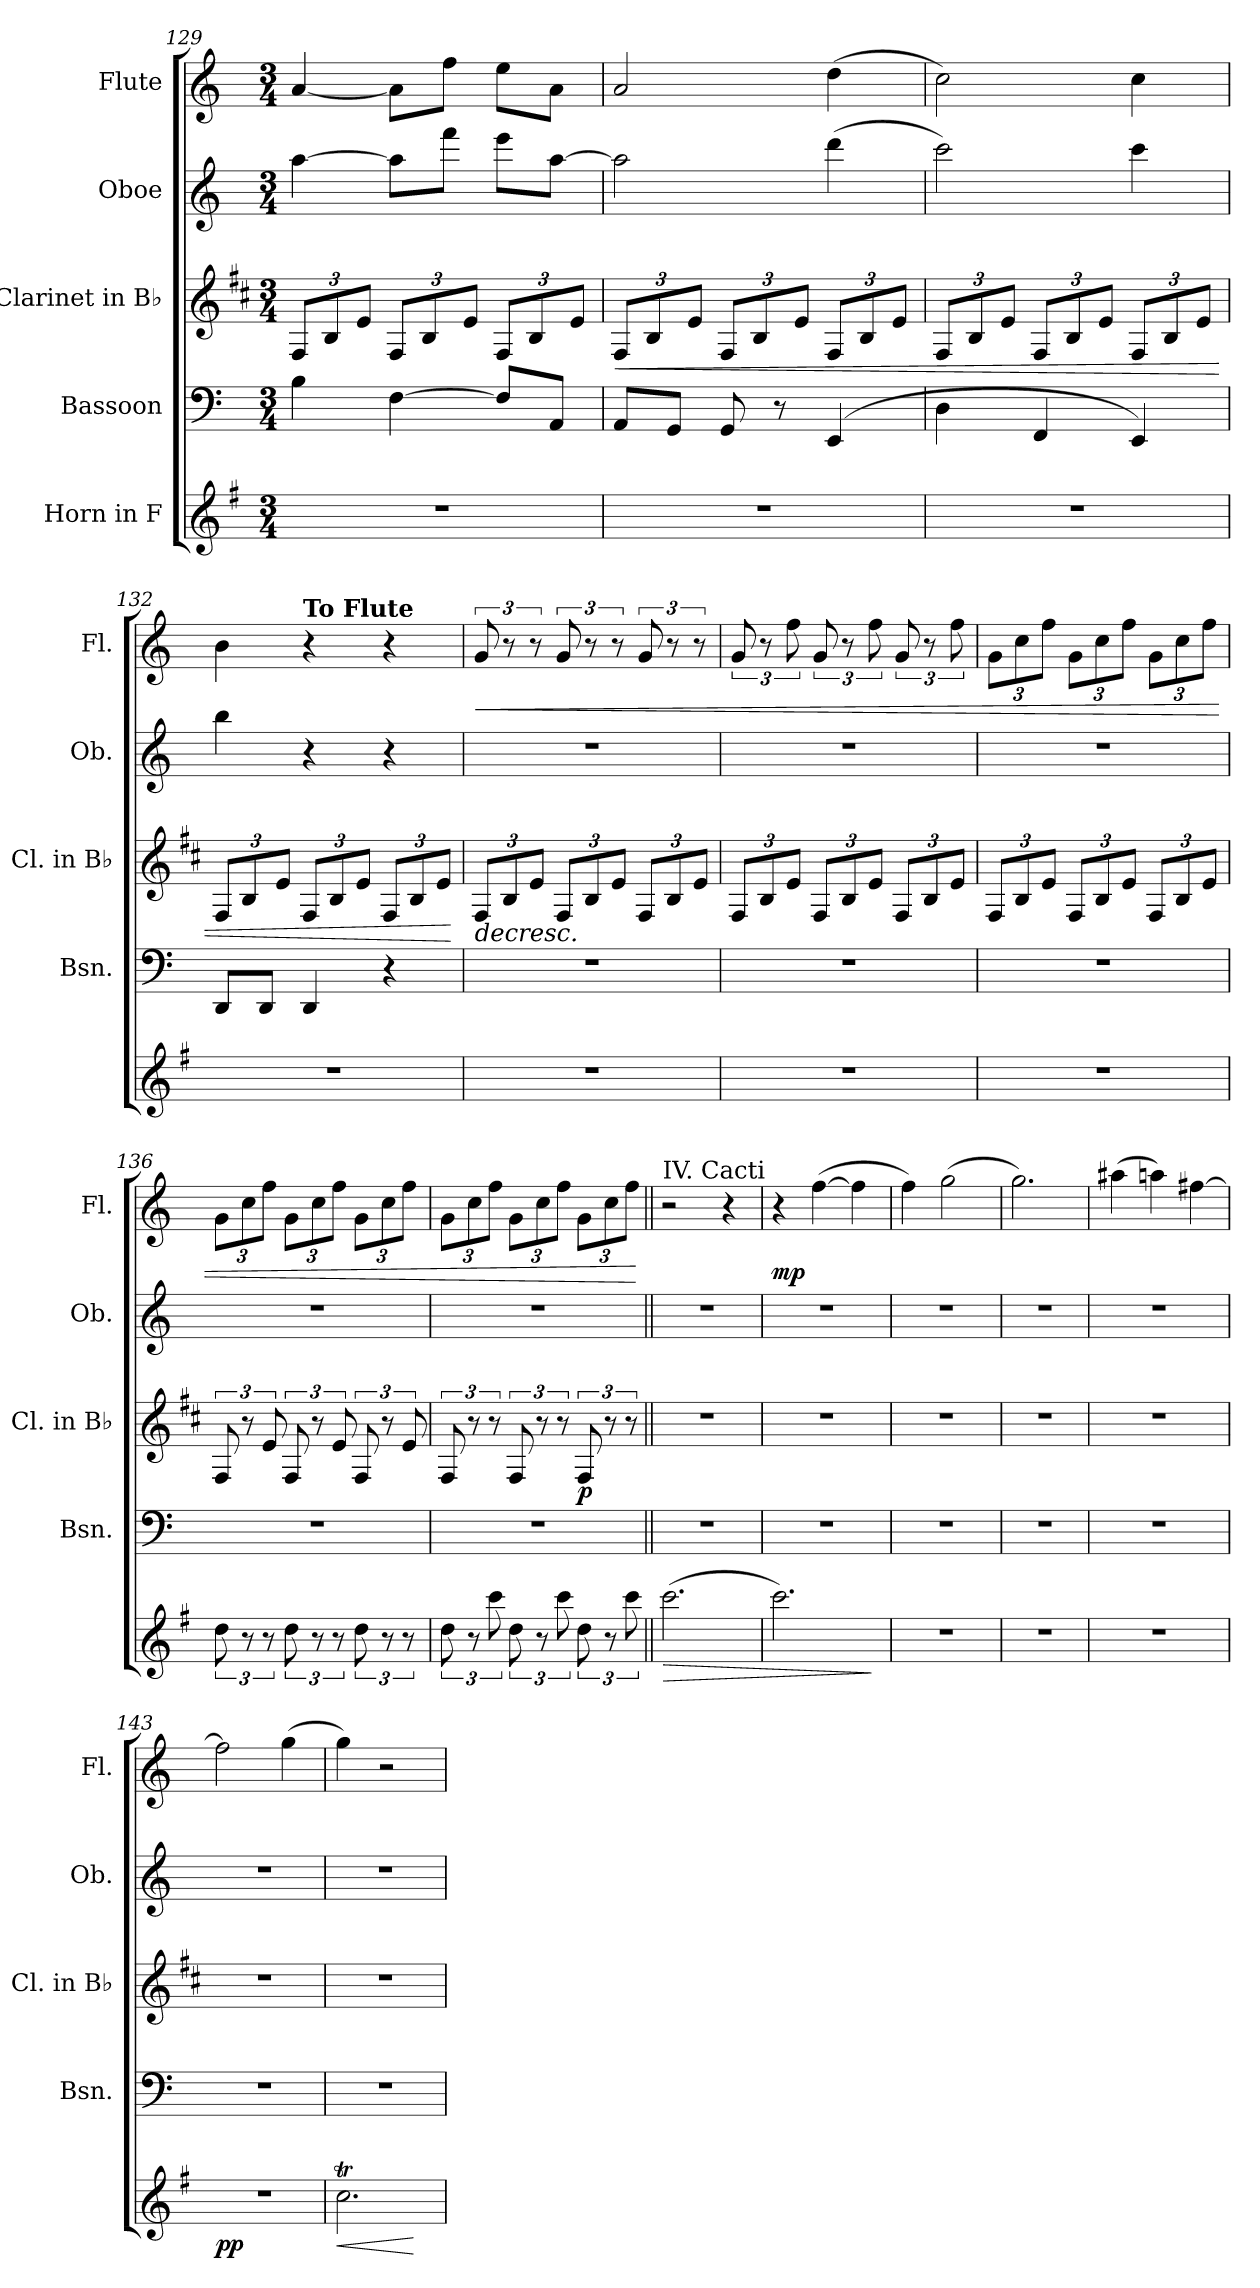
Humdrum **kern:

**kern	**dynam	**kern	**kern	**dynam	**kern	**kern	**dynam
*part5	*part5	*part4	*part3	*part3	*part2	*part1	*part1
*staff5	*staff5	*staff4	*staff3	*staff3	*staff2	*staff1	*staff1
*I"Horn in F	*	*I"Bassoon	*I"Clarinet in B♭	*	*I"Oboe	*I"Flute	*
*	*	*I'Bsn.	*I'Cl. in B♭	*	*I'Ob.	*I'Fl.	*
!!LO:LB:g=z
*clefG2	*	*clefF4	*clefG2	*	*clefG2	*clefG2	*
*ITrd4c7	*	*	*ITrd1c2	*	*	*ITrd-7c-12	*
*k[]	*	*k[]	*k[]	*	*k[]	*k[]	*
*M3/4	*	*M3/4	*M3/4	*	*M3/4	*M3/4	*
*	*	*	*Xbrackettup	*	*	*	*
=129	=129	=129	=129	=129	=129	=129	=129
2.r	.	4B\	12E/L	.	[4aa\	[4aa/	.
.	.	.	12A/	.	.	.	.
.	.	.	12d/J	.	.	.	.
.	.	[4F\	12E/L	.	8aa\L]	8aa\L]	.
.	.	.	12A/	.	.	.	.
.	.	.	.	.	8fff\J	8fff\J	.
.	.	.	12d/J	.	.	.	.
.	.	8F/L]	12E/L	.	8eee\L	8eee\L	.
.	.	.	12A/	.	.	.	.
.	.	8AA/J	.	.	[8aa\J	8aa\J	.
.	.	.	12d/J	.	.	.	.
=130	=130	=130	=130	=130	=130	=130	=130
!	!	!	!	!LO:HP:b	!	!	!
2.r	.	8AA/L	12E/L	<	2aa\]	2aa/	.
.	.	.	12A/	.	.	.	.
.	.	8GG/J	.	.	.	.	.
.	.	.	12d/J	.	.	.	.
.	.	8GG/	12E/L	.	.	.	.
.	.	.	12A/	.	.	.	.
.	.	8r	.	.	.	.	.
.	.	.	12d/J	.	.	.	.
.	.	(4EE/	12E/L	.	(4ddd\	(4ddd\	.
.	.	.	12A/	.	.	.	.
.	.	.	12d/J	.	.	.	.
=131	=131	=131	=131	=131	=131	=131	=131
2.r	.	4D\	12E/L	.	2ccc\)	2ccc\)	.
.	.	.	12A/	.	.	.	.
.	.	.	12d/J	.	.	.	.
.	.	4FF/	12E/L	.	.	.	.
.	.	.	12A/	.	.	.	.
.	.	.	12d/J	.	.	.	.
.	.	4EE/)	12E/L	.	4ccc\	4ccc\	.
.	.	.	12A/	.	.	.	.
.	.	.	12d/J	.	.	.	.
=132	=132	=132	=132	=132	=132	=132	=132
2.r	.	8DD/L	12E/L	.	4bb\	4bb\	.
.	.	.	12A/	.	.	.	.
.	.	8DD/J	.	.	.	.	.
.	.	.	12d/J	.	.	.	.
!	!	!	!	!	!	!LO:TX:a:B:t=To Flute	!
.	.	4DD/	12E/L	.	4r	4r	.
.	.	.	12A/	.	.	.	.
.	.	.	12d/J	.	.	.	.
.	.	4r	12E/L	.	4r	4r	.
.	.	.	12A/	.	.	.	.
.	.	.	12d/J	.	.	.	.
.	.	.	.	[	.	.	.
!!LO:PB:g=z
=133	=133	=133	=133	=133	=133	=133	=133
!	!	!	!	!LO:HP:b	!	!	!LO:HP:b
2.r	.	2.r	12E/L	>	2.r	12gg/	<
.	.	.	12A/	.	.	12r	.
.	.	.	12d/J	.	.	12r	.
.	.	.	12E/L	.	.	12gg/	.
.	.	.	12A/	.	.	12r	.
.	.	.	12d/J	.	.	12r	.
.	.	.	12E/L	.	.	12gg/	.
.	.	.	12A/	.	.	12r	.
.	.	.	12d/J	.	.	12r	.
=134	=134	=134	=134	=134	=134	=134	=134
2.r	.	2.r	12E/L	.	2.r	12gg/	.
.	.	.	12A/	.	.	12r	.
.	.	.	12d/J	.	.	12fff\	.
.	.	.	12E/L	.	.	12gg/	.
.	.	.	12A/	.	.	12r	.
.	.	.	12d/J	.	.	12fff\	.
.	.	.	12E/L	.	.	12gg/	.
.	.	.	12A/	.	.	12r	.
.	.	.	12d/J	.	.	12fff\	.
=135	=135	=135	=135	=135	=135	=135	=135
*	*	*	*	*	*	*Xbrackettup	*
2.r	.	2.r	12E/L	.	2.r	12gg\L	.
.	.	.	12A/	.	.	12ccc\	.
.	.	.	12d/J	.	.	12fff\J	.
.	.	.	12E/L	.	.	12gg\L	.
.	.	.	12A/	.	.	12ccc\	.
.	.	.	12d/J	.	.	12fff\J	.
.	.	.	12E/L	.	.	12gg\L	.
.	.	.	12A/	.	.	12ccc\	.
.	.	.	12d/J	.	.	12fff\J	.
!!LO:LB:g=z
=136	=136	=136	=136	=136	=136	=136	=136
*	*	*	*brackettup	*	*	*	*
12g\	.	2.r	12E/	.	2.r	12gg\L	.
12r	.	.	12r	.	.	12ccc\	.
12r	.	.	12d/	.	.	12fff\J	.
12g\	.	.	12E/	.	.	12gg\L	.
12r	.	.	12r	.	.	12ccc\	.
12r	.	.	12d/	.	.	12fff\J	.
12g\	.	.	12E/	.	.	12gg\L	.
12r	.	.	12r	.	.	12ccc\	.
12r	.	.	12d/	.	.	12fff\J	.
=137	=137	=137	=137	=137	=137	=137	=137
12g\	.	2.r	12E/	.	2.r	12gg\L	.
12r	.	.	12r	.	.	12ccc\	.
12ff\	.	.	12r	.	.	12fff\J	.
12g\	.	.	12E/	.	.	12gg\L	.
12r	.	.	12r	.	.	12ccc\	.
12ff\	.	.	12r	.	.	12fff\J	.
!	!	!	!	!LO:DY:b	!	!	!
12g\	.	.	12E/	p	.	12gg\L	.
12r	.	.	12r	.	.	12ccc\	.
12ff\	.	.	12r	.	.	12fff\J	.
.	.	.	.	]	.	.	[
=138||	=138||	=138||	=138||	=138||	=138||	=138||	=138||
*	*	*	*	*	*	*MM60	*
!	!	!	!	!	!	!LO:TX:t=IV. Cacti	!
!	!LO:HP:b	!	!	!	!	!	!
(2.ff\	>	2.r	2.r	.	2.r	2r	.
.	.	.	.	.	.	4r	.
=139	=139	=139	=139	=139	=139	=139	=139
!	!	!	!	!	!	!	!LO:DY:b
2.ff\)	.	2.r	2.r	.	2.r	4r	mp
.	.	.	.	.	.	([4fff\	.
.	.	.	.	.	.	4fff\]	.
.	]	.	.	.	.	.	.
=140	=140	=140	=140	=140	=140	=140	=140
2.r	.	2.r	2.r	.	2.r	4fff\)	.
.	.	.	.	.	.	(2ggg\	.
!!LO:PB:g=z
=141	=141	=141	=141	=141	=141	=141	=141
2.r	.	2.r	2.r	.	2.r	2.ggg\)	.
=142	=142	=142	=142	=142	=142	=142	=142
2.r	.	2.r	2.r	.	2.r	(4aaa#X\	.
.	.	.	.	.	.	4aaan\)	.
.	.	.	.	.	.	[4fff#X\	.
=143	=143	=143	=143	=143	=143	=143	=143
!	!LO:DY:b	!	!	!	!	!	!
2.r	pp	2.r	2.r	.	2.r	2fff#\]	.
.	.	.	.	.	.	(4ggg\	.
=144	=144	=144	=144	=144	=144	=144	=144
!	!LO:HP:b	!	!	!	!	!	!
2.fT\	<	2.r	2.r	.	2.r	4ggg\)	.
.	.	.	.	.	.	2r	.
.	[	.	.	.	.	.	.
=	=	=	=	=	=	=	=
*-	*-	*-	*-	*-	*-	*-	*-
